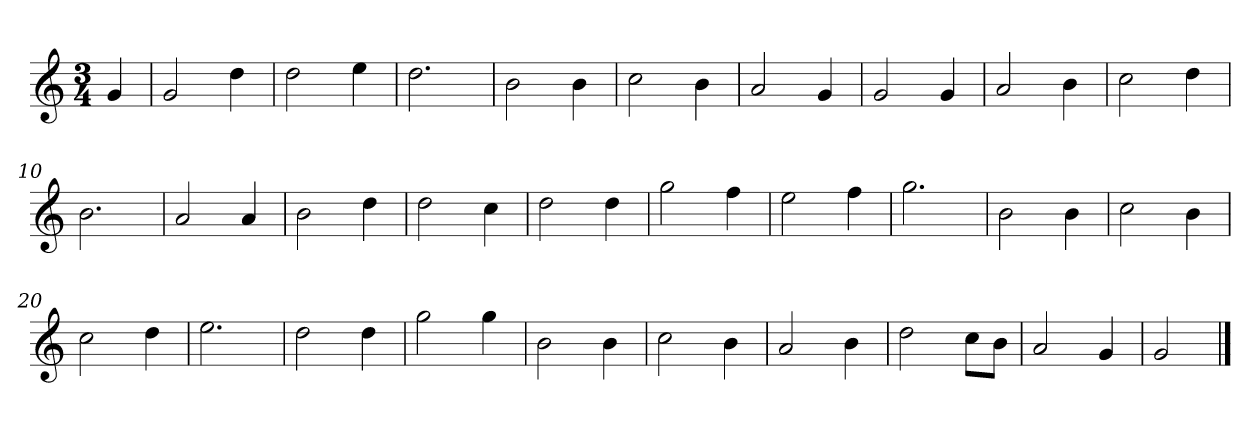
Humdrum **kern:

**kern
*part1
*staff1
*k[]
*M3/4
*MM120
=
4g
=1
2g
4dd
=2
2dd
4ee
=3
2.dd
=4
2b
4b
=5
2cc
4b
=6
2a
4g
=7
2g
4g
=8
2a
4b
=9
2cc
4dd
=10
2.b
=11
2a
4a
=12
2b
4dd
=13
2dd
4cc
=14
2dd
4dd
=15
2gg
4ff
=16
2ee
4ff
=17
2.gg
=18
2b
4b
=19
2cc
4b
=20
2cc
4dd
=21
2.ee
=22
2dd
4dd
=23
2gg
4gg
=24
2b
4b
=25
2cc
4b
=26
2a
4b
=27
2dd
8ccL
8bJ
=28
2a
4g
=29
2g
==
*-
